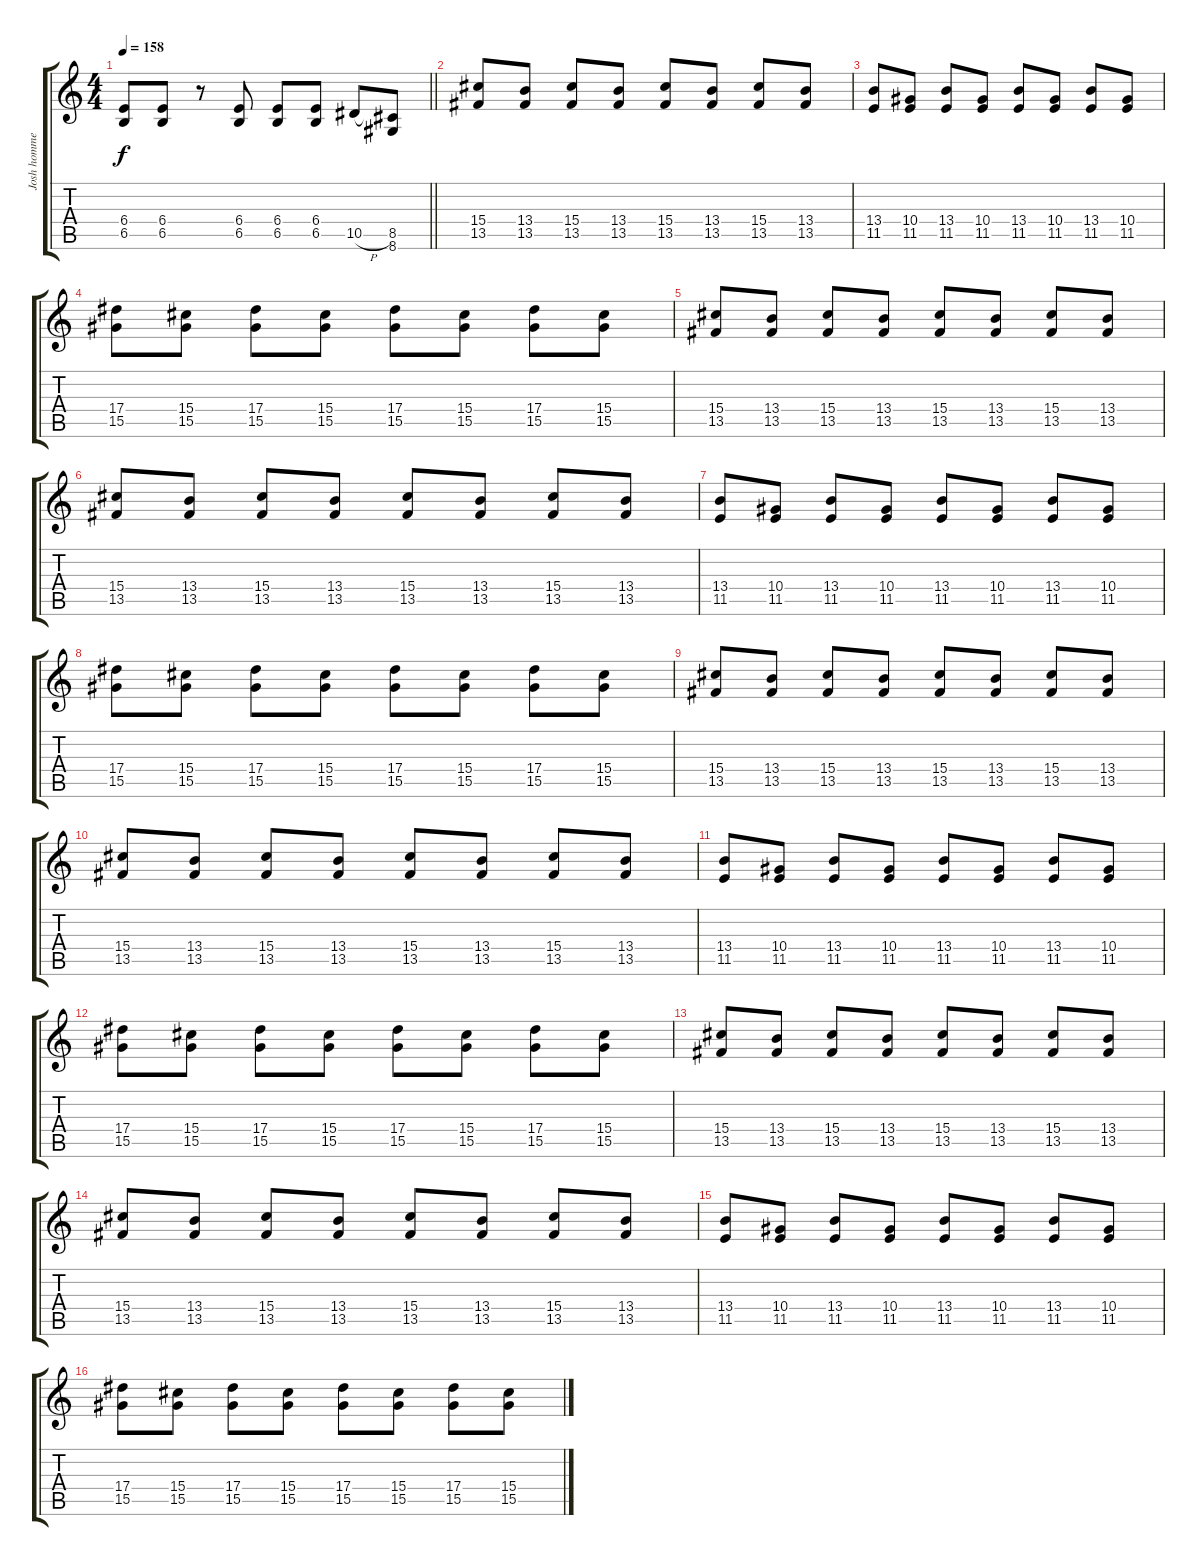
\track ("Josh homme" "Josh homme") {instrument overdrivenguitar}
\staff {score tabs}
\tuning (C4 G3 Eb3 Bb2 F2 C2) {hide}
\ts (4 4)
\tempo 158
\clef g2
\barLineRight lightlight
\ks c
(6.4 6.5).8{dy f} (6.4 6.5).8 r.8 (6.4 6.5).8 (6.4 6.5).8 (6.4 6.5).8 10.5{h}.8 (8.5 8.6).8 |
(15.4 13.5).8 (13.4 13.5).8 (15.4 13.5).8 (13.4 13.5).8 (15.4 13.5).8 (13.4 13.5).8 (15.4 13.5).8 (13.4 13.5).8 |
(13.4 11.5).8 (10.4 11.5).8 (13.4 11.5).8 (10.4 11.5).8 (13.4 11.5).8 (10.4 11.5).8 (13.4 11.5).8 (10.4 11.5).8 |
(17.4 15.5).8 (15.4 15.5).8 (17.4 15.5).8 (15.4 15.5).8 (17.4 15.5).8 (15.4 15.5).8 (17.4 15.5).8 (15.4 15.5).8 |
(15.4 13.5).8 (13.4 13.5).8 (15.4 13.5).8 (13.4 13.5).8 (15.4 13.5).8 (13.4 13.5).8 (15.4 13.5).8 (13.4 13.5).8 |
(15.4 13.5).8 (13.4 13.5).8 (15.4 13.5).8 (13.4 13.5).8 (15.4 13.5).8 (13.4 13.5).8 (15.4 13.5).8 (13.4 13.5).8 |
(13.4 11.5).8 (10.4 11.5).8 (13.4 11.5).8 (10.4 11.5).8 (13.4 11.5).8 (10.4 11.5).8 (13.4 11.5).8 (10.4 11.5).8 |
(17.4 15.5).8 (15.4 15.5).8 (17.4 15.5).8 (15.4 15.5).8 (17.4 15.5).8 (15.4 15.5).8 (17.4 15.5).8 (15.4 15.5).8 |
(15.4 13.5).8 (13.4 13.5).8 (15.4 13.5).8 (13.4 13.5).8 (15.4 13.5).8 (13.4 13.5).8 (15.4 13.5).8 (13.4 13.5).8 |
(15.4 13.5).8 (13.4 13.5).8 (15.4 13.5).8 (13.4 13.5).8 (15.4 13.5).8 (13.4 13.5).8 (15.4 13.5).8 (13.4 13.5).8 |
(13.4 11.5).8 (10.4 11.5).8 (13.4 11.5).8 (10.4 11.5).8 (13.4 11.5).8 (10.4 11.5).8 (13.4 11.5).8 (10.4 11.5).8 |
(17.4 15.5).8 (15.4 15.5).8 (17.4 15.5).8 (15.4 15.5).8 (17.4 15.5).8 (15.4 15.5).8 (17.4 15.5).8 (15.4 15.5).8 |
(15.4 13.5).8 (13.4 13.5).8 (15.4 13.5).8 (13.4 13.5).8 (15.4 13.5).8 (13.4 13.5).8 (15.4 13.5).8 (13.4 13.5).8 |
(15.4 13.5).8 (13.4 13.5).8 (15.4 13.5).8 (13.4 13.5).8 (15.4 13.5).8 (13.4 13.5).8 (15.4 13.5).8 (13.4 13.5).8 |
(13.4 11.5).8 (10.4 11.5).8 (13.4 11.5).8 (10.4 11.5).8 (13.4 11.5).8 (10.4 11.5).8 (13.4 11.5).8 (10.4 11.5).8 |
(17.4 15.5).8 (15.4 15.5).8 (17.4 15.5).8 (15.4 15.5).8 (17.4 15.5).8 (15.4 15.5).8 (17.4 15.5).8 (15.4 15.5).8
